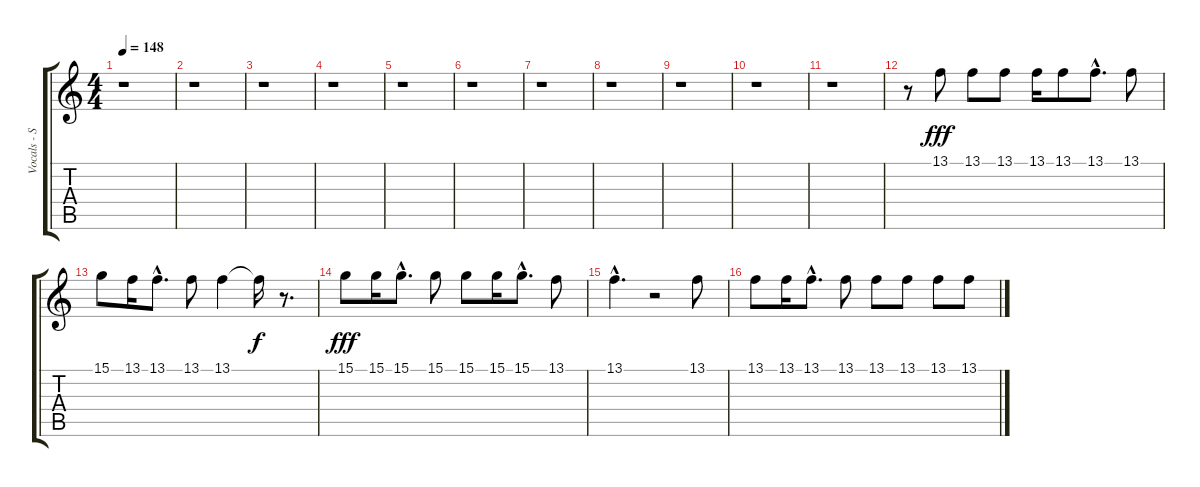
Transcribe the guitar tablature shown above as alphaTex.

\track ("Vocals - Scott" "Vocals - S") {instrument lead6voice}
\staff {score tabs}
\tuning (E4 B3 G3 D3 A2 E2) {hide}
\ts (4 4)
\tempo 148
\clef g2
\ks c
r.1{dy fff instrument lead6voice} |
r.1 |
r.1 |
r.1 |
r.1 |
r.1 |
r.1 |
r.1 |
r.1 |
r.1 |
r.1 |
r.8 13.1.8 13.1.8 13.1.8 13.1.16 13.1.8 13.1{hac}.8{d} 13.1.8 |
15.1.8 13.1.16 13.1{hac}.8{d} 13.1.8 13.1.4 13.1{t}.16{dy f} r.8{d} |
15.1.8{dy fff} 15.1.16 15.1{hac}.8{d} 15.1.8 15.1.8 15.1.16 15.1{hac}.8{d} 13.1.8 |
13.1{hac}.4{d} r.2 13.1.8 |
13.1.8 13.1.16 13.1{hac}.8{d} 13.1.8 13.1.8 13.1.8 13.1.8 13.1.8
